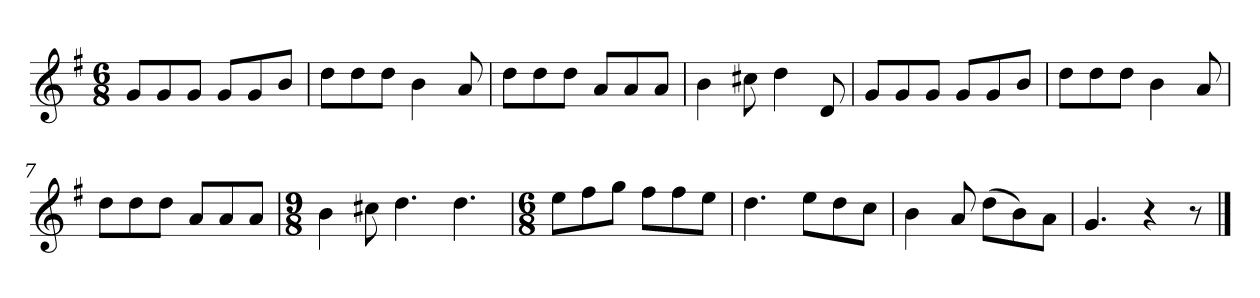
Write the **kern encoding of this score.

**kern
*part1
*staff1
*k[f#]
*M6/8
*MM120
=1
8gL
8g
8gJ
8gL
8g
8bJ
=2
8ddL
8dd
8ddJ
4b
8a
=3
8ddL
8dd
8ddJ
8aL
8a
8aJ
=4
4b
8cc#X
4dd
8d
=5
8gL
8g
8gJ
8gL
8g
8bJ
=6
8ddL
8dd
8ddJ
4b
8a
=7
8ddL
8dd
8ddJ
8aL
8a
8aJ
=8
*M9/8
4b
8cc#X
4.dd
4.dd
=9
*M6/8
8eeL
8ff#
8ggJ
8ff#L
8ff#
8eeJ
=10
4.dd
8eeL
8dd
8ccJ
=11
4b
8a
(8ddL
8b)
8aJ
=12
4.g
4r
8r
==
*-
